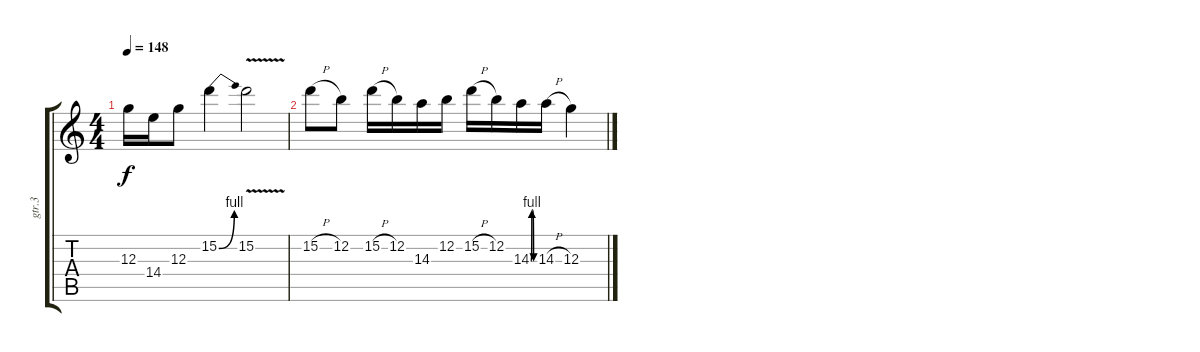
\track ("gtr.3" "gtr.3") {instrument distortionguitar}
\staff {score tabs}
\tuning (E4 B3 G3 D3 A2 E2) {hide}
\ts (4 4)
\tempo 148
\clef g2
\ks c
12.3.16{dy f} 14.4.16 12.3.8 15.2{be (bend 0 0 60 4)}.4 15.2{v}.2 |
15.2{h}.8 12.2.8 15.2{h}.16 12.2.16 14.3.16 12.2.16 15.2{h}.16 12.2.16 14.3{be (custom 0 0 15 4 30 4 45 0 60 0)}.16 14.3{h}.16 12.3.4
